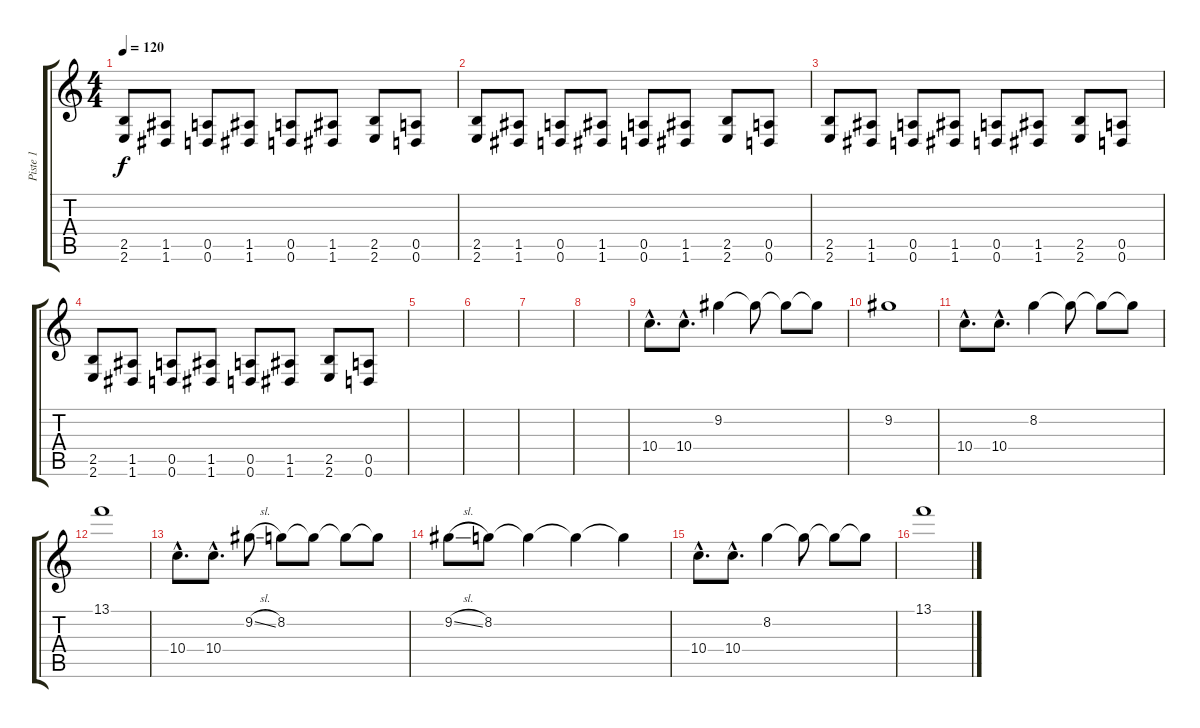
\track ("Piste 1" "Piste 1") {instrument distortionguitar}
\staff {score tabs}
\tuning (E4 B3 G3 D3 A2 D2) {hide}
\ts (4 4)
\tempo 120
\clef g2
\ks c
(2.5 2.6).8{dy f} (1.5 1.6).8 (0.5 0.6).8 (1.5 1.6).8 (0.5 0.6).8 (1.5 1.6).8 (2.5 2.6).8 (0.5 0.6).8 |
(2.5 2.6).8 (1.5 1.6).8 (0.5 0.6).8 (1.5 1.6).8 (0.5 0.6).8 (1.5 1.6).8 (2.5 2.6).8 (0.5 0.6).8 |
(2.5 2.6).8 (1.5 1.6).8 (0.5 0.6).8 (1.5 1.6).8 (0.5 0.6).8 (1.5 1.6).8 (2.5 2.6).8 (0.5 0.6).8 |
(2.5 2.6).8 (1.5 1.6).8 (0.5 0.6).8 (1.5 1.6).8 (0.5 0.6).8 (1.5 1.6).8 (2.5 2.6).8 (0.5 0.6).8 |
|
|
|
|
10.4{hac}.8{d instrument acousticguitarnylon} 10.4{hac}.8{d} 9.2.4 9.2{t}.8 9.2{t}.8 9.2{t}.8 |
9.2.1 |
10.4{hac}.8{d} 10.4{hac}.8{d} 8.2.4 8.2{t}.8 8.2{t}.8 8.2{t}.8 |
13.1.1 |
10.4{hac}.8{d instrument acousticguitarnylon} 10.4{hac}.8{d} 9.2{sl}.8 8.2.8 8.2{t}.8 8.2{t}.8 8.2{t}.8 |
9.2{sl}.8 8.2.8 8.2{t}.4 8.2{t}.4 8.2{t}.4 |
10.4{hac}.8{d} 10.4{hac}.8{d} 8.2.4 8.2{t}.8 8.2{t}.8 8.2{t}.8 |
13.1.1
